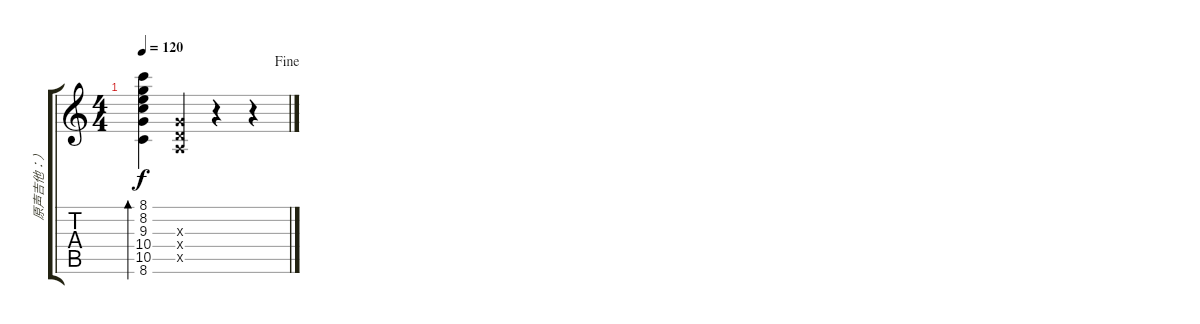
\track ("原声吉他：）" "原声吉他：）") {instrument acousticguitarsteel}
\staff {score tabs}
\tuning (E4 B3 G3 D3 A2 E2) {hide}
\ts (4 4)
\jump fine
\tempo 120
\clef g2
\ks c
(8.1 8.2 9.3 10.4 10.5 8.6).4{bd 60 dy f} (0.3{x} 0.4{x} 0.5{x}).4 r.4 r.4
